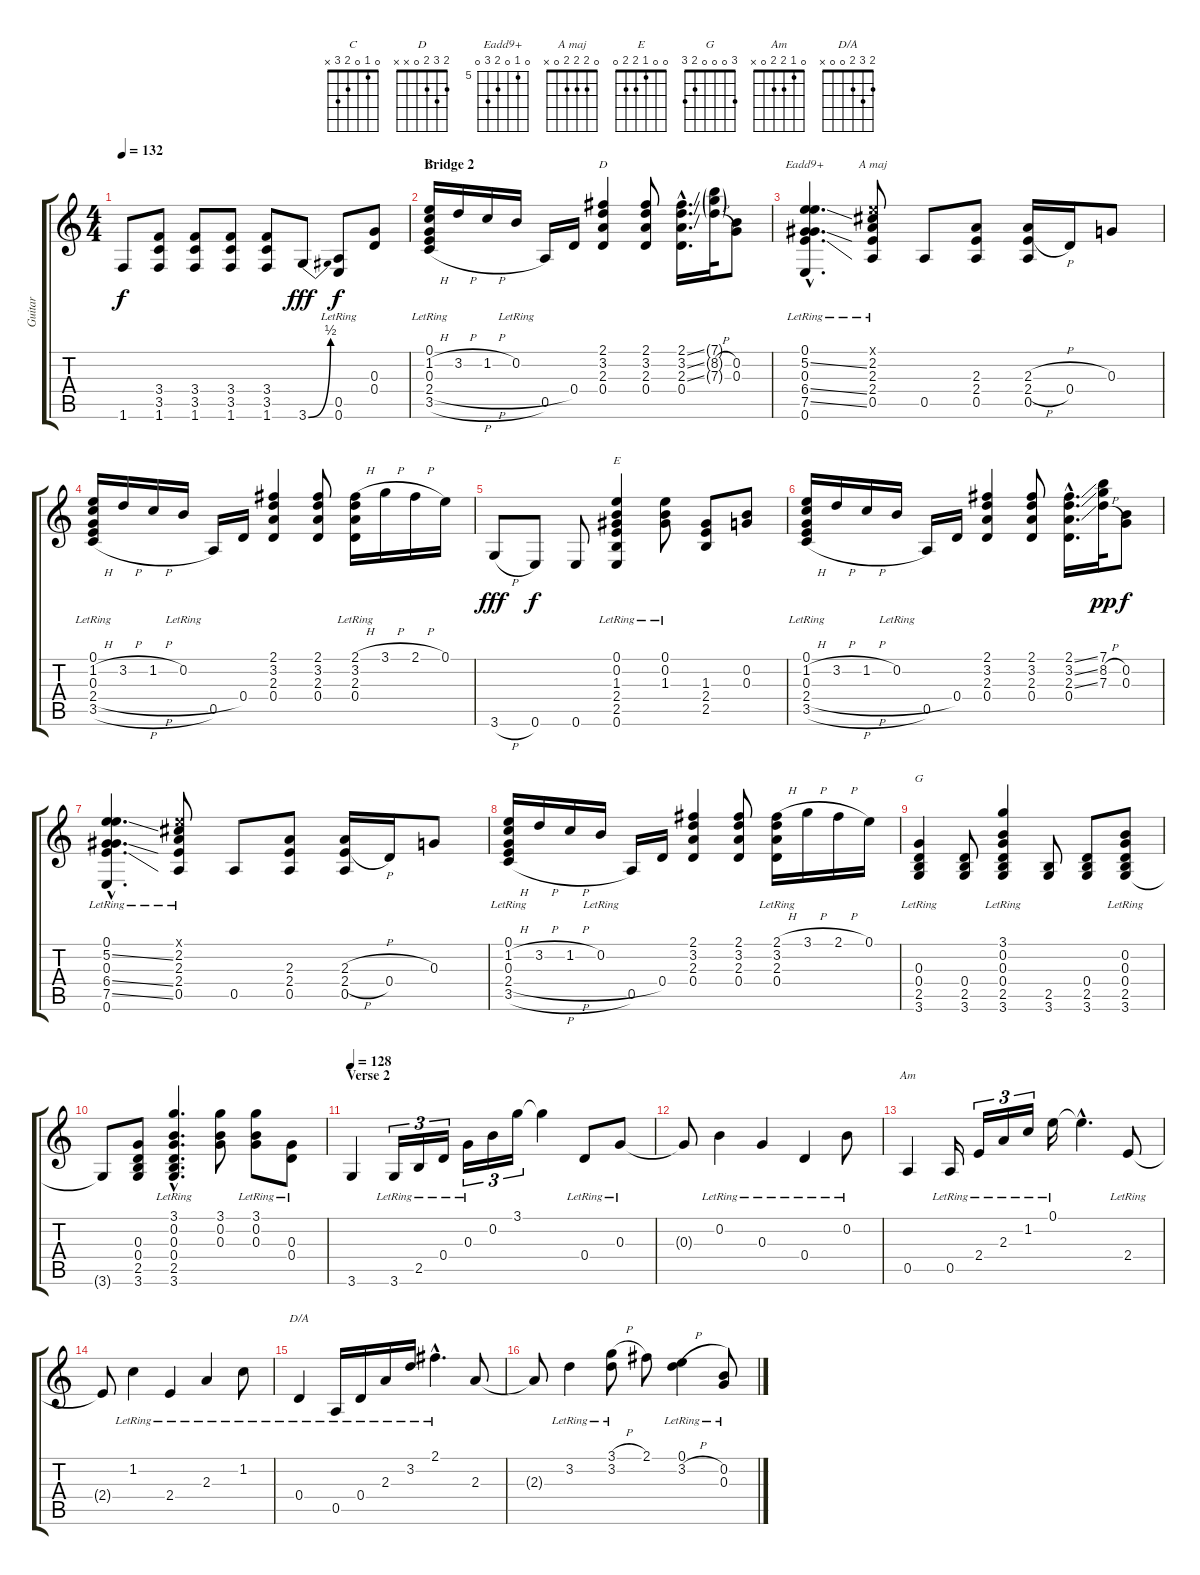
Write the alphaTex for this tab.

\track ("Guitar" "Guitar") {instrument electricguitarclean}
\staff {score tabs}
\tuning (E4 B3 G3 D3 A2 E2) {hide}
\chord ("C" 0 1 0 2 3 x)
\chord ("D" 2 3 2 0 x x)
\chord ("Eadd9+" 0 5 0 6 7 0) {firstfret 5}
\chord ("A maj" 0 2 2 2 0 x)
\chord ("E" 0 0 1 2 2 0)
\chord ("G" 3 0 0 0 2 3)
\chord ("Am" 0 1 2 2 0 x)
\chord ("D/A" 2 3 2 0 0 x)
\ts (4 4)
\tempo 132
\clef g2
\ks c
1.6{t}.8{dy f} (3.4 3.5 1.6).8 (3.4 3.5 1.6).8 (3.4 3.5 1.6).8 (3.4 3.5 1.6).8 3.6{be (bend 0 0 60 2)}.8{dy fff} (0.5{lr} 0.6{lr}).8{dy f} (0.3 0.4).8 |
\section ("" "Bridge 2")
(0.1{lr} 1.2{h} 0.3{lr} 2.4{h} 3.5{h}).16{ch "C"} 3.2{h}.16 1.2{h}.16 0.2{lr}.16 0.5.16 0.4.16 (2.1 3.2 2.3 0.4).4{ch "D"} (2.1 3.2 2.3 0.4).8 (2.1{ss hac} 3.2{ss hac} 2.3{ss hac} 0.4{hac}).16{d} (7.1{g} 8.2{h g} 7.3{h g}).32 (0.2 0.3).8 |
(0.1{hac lr} 5.2{ss hac} 0.3{hac lr} 6.4{ss hac} 7.5{ss hac} 0.6{hac lr}).4{d ch "Eadd9+"} (0.1{x} 2.2{lr} 2.3{lr} 2.4{lr} 0.5).8{ch "A maj"} 0.5.8 (2.3 2.4 0.5).8 (2.3{h} 2.4{h} 0.5).16 0.4.16 0.3.8 |
(0.1{lr} 1.2{h} 0.3{lr} 2.4{h} 3.5{h}).16 3.2{h}.16 1.2{h}.16 0.2{lr}.16 0.5.16 0.4.16 (2.1 3.2 2.3 0.4).4 (2.1 3.2 2.3 0.4).8 (2.1{h} 3.2{lr} 2.3{lr} 0.4{lr}).16 3.1{h}.16 2.1{h}.16 0.1.16 |
3.6{h}.8{dy fff} 0.6.8{dy f} 0.6.8 (0.1 0.2 1.3 2.4{lr} 2.5{lr} 0.6{lr}).4{ch "E"} (0.1{lr} 0.2{lr} 1.3).8 (1.3 2.4 2.5).8 (0.2 0.3).8 |
(0.1{lr} 1.2{h} 0.3{lr} 2.4{h} 3.5{h}).16 3.2{h}.16 1.2{h}.16 0.2{lr}.16 0.5.16 0.4.16 (2.1 3.2 2.3 0.4).4 (2.1 3.2 2.3 0.4).8 (2.1{ss hac} 3.2{ss hac} 2.3{ss hac} 0.4{hac}).16{d} (7.1 8.2{h} 7.3{h}).32{dy pp} (0.2 0.3).8{dy f} |
(0.1{hac lr} 5.2{ss hac} 0.3{hac lr} 6.4{ss hac} 7.5{ss hac} 0.6{hac lr}).4{d} (0.1{x} 2.2{lr} 2.3{lr} 2.4{lr} 0.5).8 0.5.8 (2.3 2.4 0.5).8 (2.3{h} 2.4{h} 0.5).16 0.4.16 0.3.8 |
(0.1{lr} 1.2{h} 0.3{lr} 2.4{h} 3.5{h}).16 3.2{h}.16 1.2{h}.16 0.2{lr}.16 0.5.16 0.4.16 (2.1 3.2 2.3 0.4).4 (2.1 3.2 2.3 0.4).8 (2.1{h} 3.2{lr} 2.3{lr} 0.4{lr}).16 3.1{h}.16 2.1{h}.16 0.1.16 |
(0.3{lr} 0.4 2.5 3.6).4{ch "G"} (0.4 2.5 3.6).8 (3.1{lr} 0.2{lr} 0.3{lr} 0.4{lr} 2.5 3.6).4 (2.5 3.6).8 (0.4 2.5 3.6).8 (0.2{lr} 0.3{lr} 0.4{lr} 2.5{lr} 3.6).8 |
3.6{t}.8 (0.3 0.4 2.5 3.6).8 (3.1{hac} 0.2{hac} 0.3{hac} 0.4{hac lr} 2.5{hac lr} 3.6{hac lr}).4{d} (3.1 0.2 0.3).8 (3.1 0.2{lr} 0.3).8 (0.3{lr} 0.4{lr}).8 |
\section ("" "Verse 2")
\tempo 128
3.6.4 3.6{lr}.16{tu (3 2)} 2.5{lr}.16{tu (3 2)} 0.4{lr}.16{tu (3 2)} 0.3{lr}.16{tu (3 2)} 0.2.16{tu (3 2)} 3.1.16{tu (3 2)} 3.1{t}.4 0.4{lr}.8 0.3{lr}.8 |
0.3{t}.8 0.2{lr}.4 0.3{lr}.4 0.4{lr}.4 0.2{lr}.8 |
0.5.4{ch "Am"} 0.5{lr}.16 2.4{lr}.16{tu (3 2)} 2.3{lr}.16{tu (3 2)} 1.2{lr}.16{tu (3 2)} 0.1{lr}.16 0.1{hac t}.4{d} 2.4{lr}.8 |
2.4{t}.8 1.2{lr}.4 2.4{lr}.4 2.3{lr}.4 1.2{lr}.8 |
0.4{lr}.4{ch "D/A"} 0.5{lr}.16 0.4{lr}.16 2.3{lr}.16 3.2{lr}.16 2.1{hac lr}.4{d} 2.3.8 |
2.3{t}.8 3.2{lr}.4 (3.1{h} 3.2{lr}).8 2.1.8 (0.1{lr} 3.2{h}).4 (0.2{lr} 0.3{lr}).8
